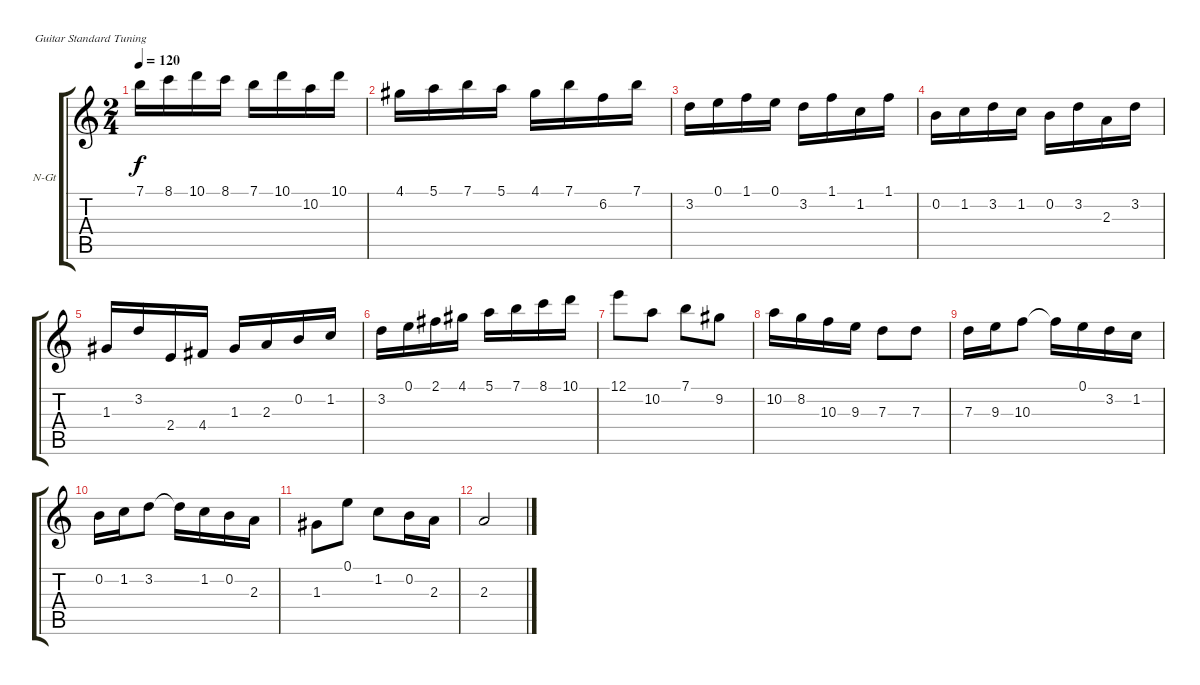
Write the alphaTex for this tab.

\bracketExtendMode groupsimilarinstruments
\firstSystemTrackNameOrientation horizontal
\otherSystemsTrackNameOrientation horizontal
\track ("Piste 1" "N-Gt") {instrument acousticguitarnylon}
\staff {score tabs}
\tuning (E4 B3 G3 D3 A2 E2)
\ts (2 4)
\tempo 120
\clef g2
\ks c
7.1{t}.16{dy f} 8.1.16 10.1.16 8.1.16 7.1.16 10.1.16 10.2.16 10.1.16 |
4.1.16 5.1.16 7.1.16 5.1.16 4.1.16 7.1.16 6.2.16 7.1.16 |
3.2.16 0.1.16 1.1.16 0.1.16 3.2.16 1.1.16 1.2.16 1.1.16 |
0.2.16 1.2.16 3.2.16 1.2.16 0.2.16 3.2.16 2.3.16 3.2.16 |
1.3.16 3.2.16 2.4.16 4.4.16 1.3.16 2.3.16 0.2.16 1.2.16 |
3.2.16 0.1.16 2.1.16 4.1.16 5.1.16 7.1.16 8.1.16 10.1.16 |
12.1.8 10.2.8 7.1.8 9.2.8 |
10.2.16 8.2.16 10.3.16 9.3.16 7.3.8 7.3.8 |
7.3.16 9.3.16 10.3.8 10.3{t}.16 0.1.16 3.2.16 1.2.16 |
0.2.16 1.2.16 3.2.8 3.2{t}.16 1.2.16 0.2.16 2.3.16 |
1.3.8 0.1.8 1.2.8 0.2.16 2.3.16 |
2.3.2
